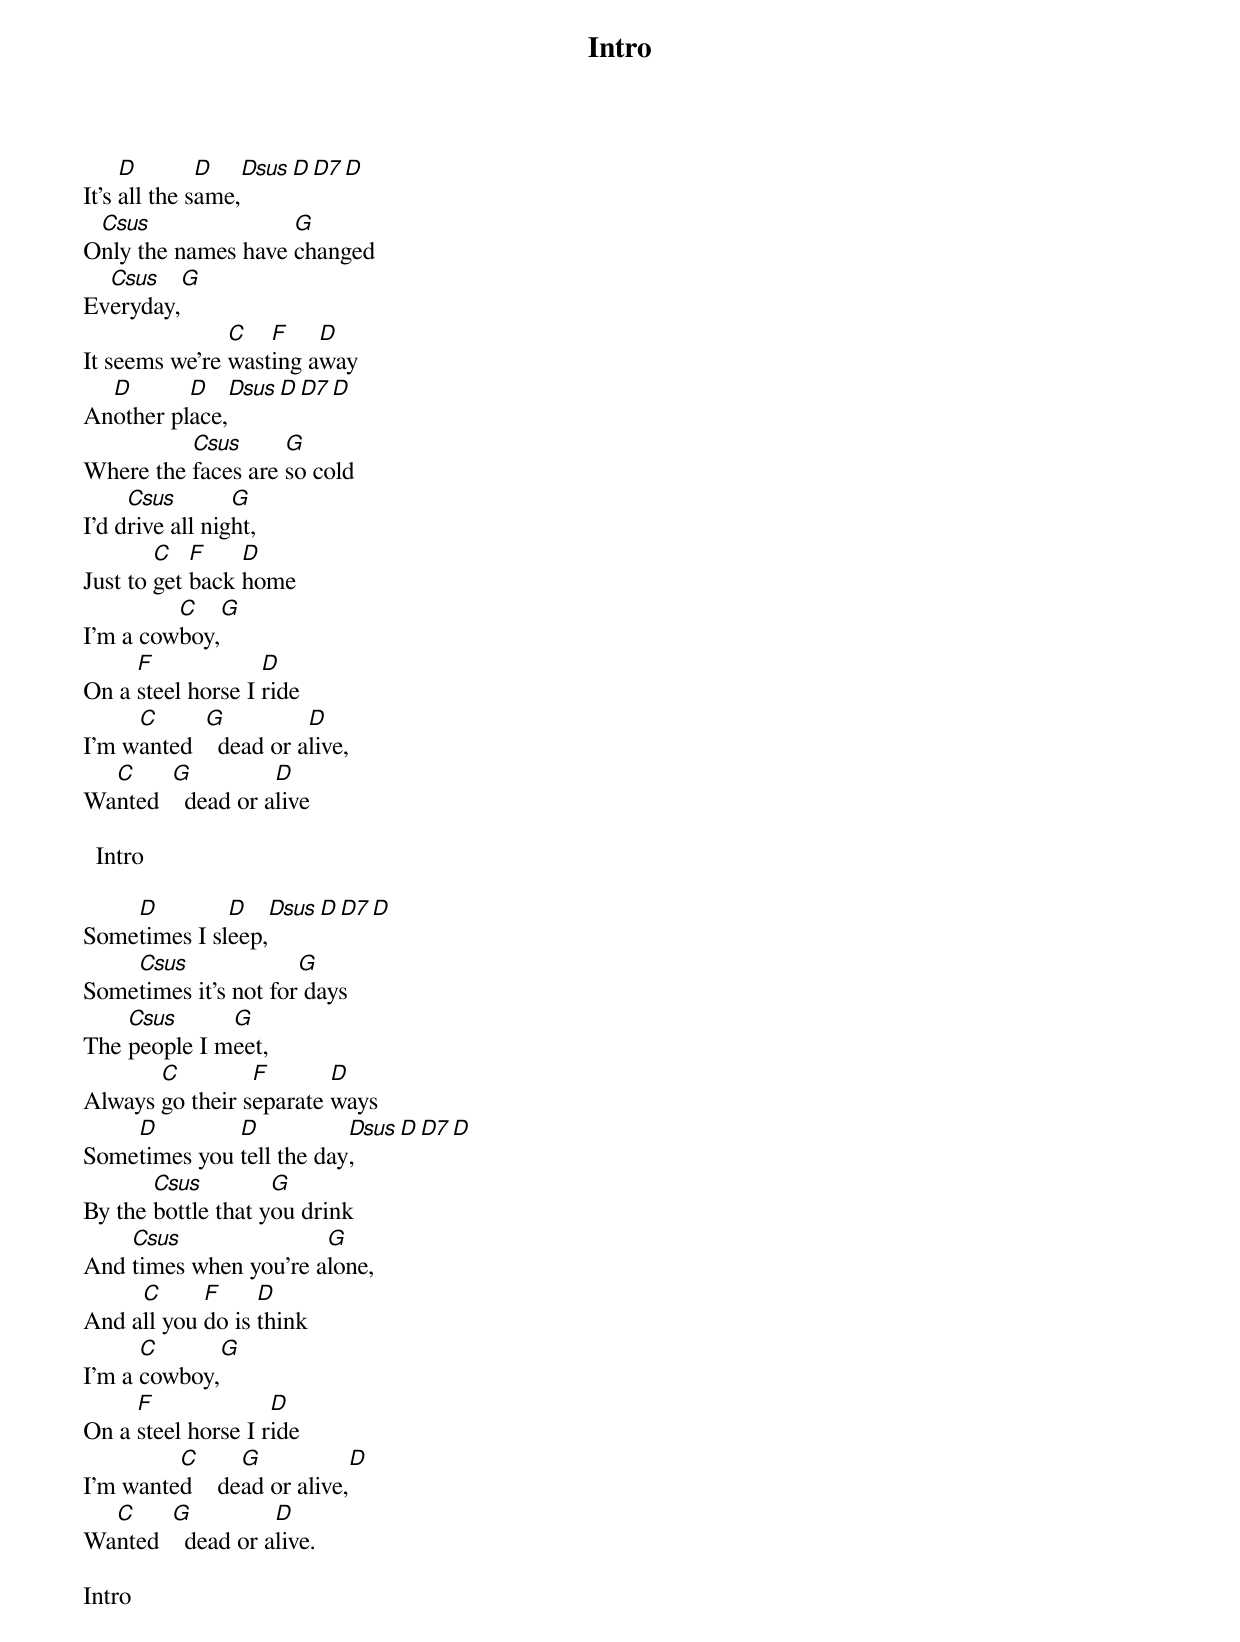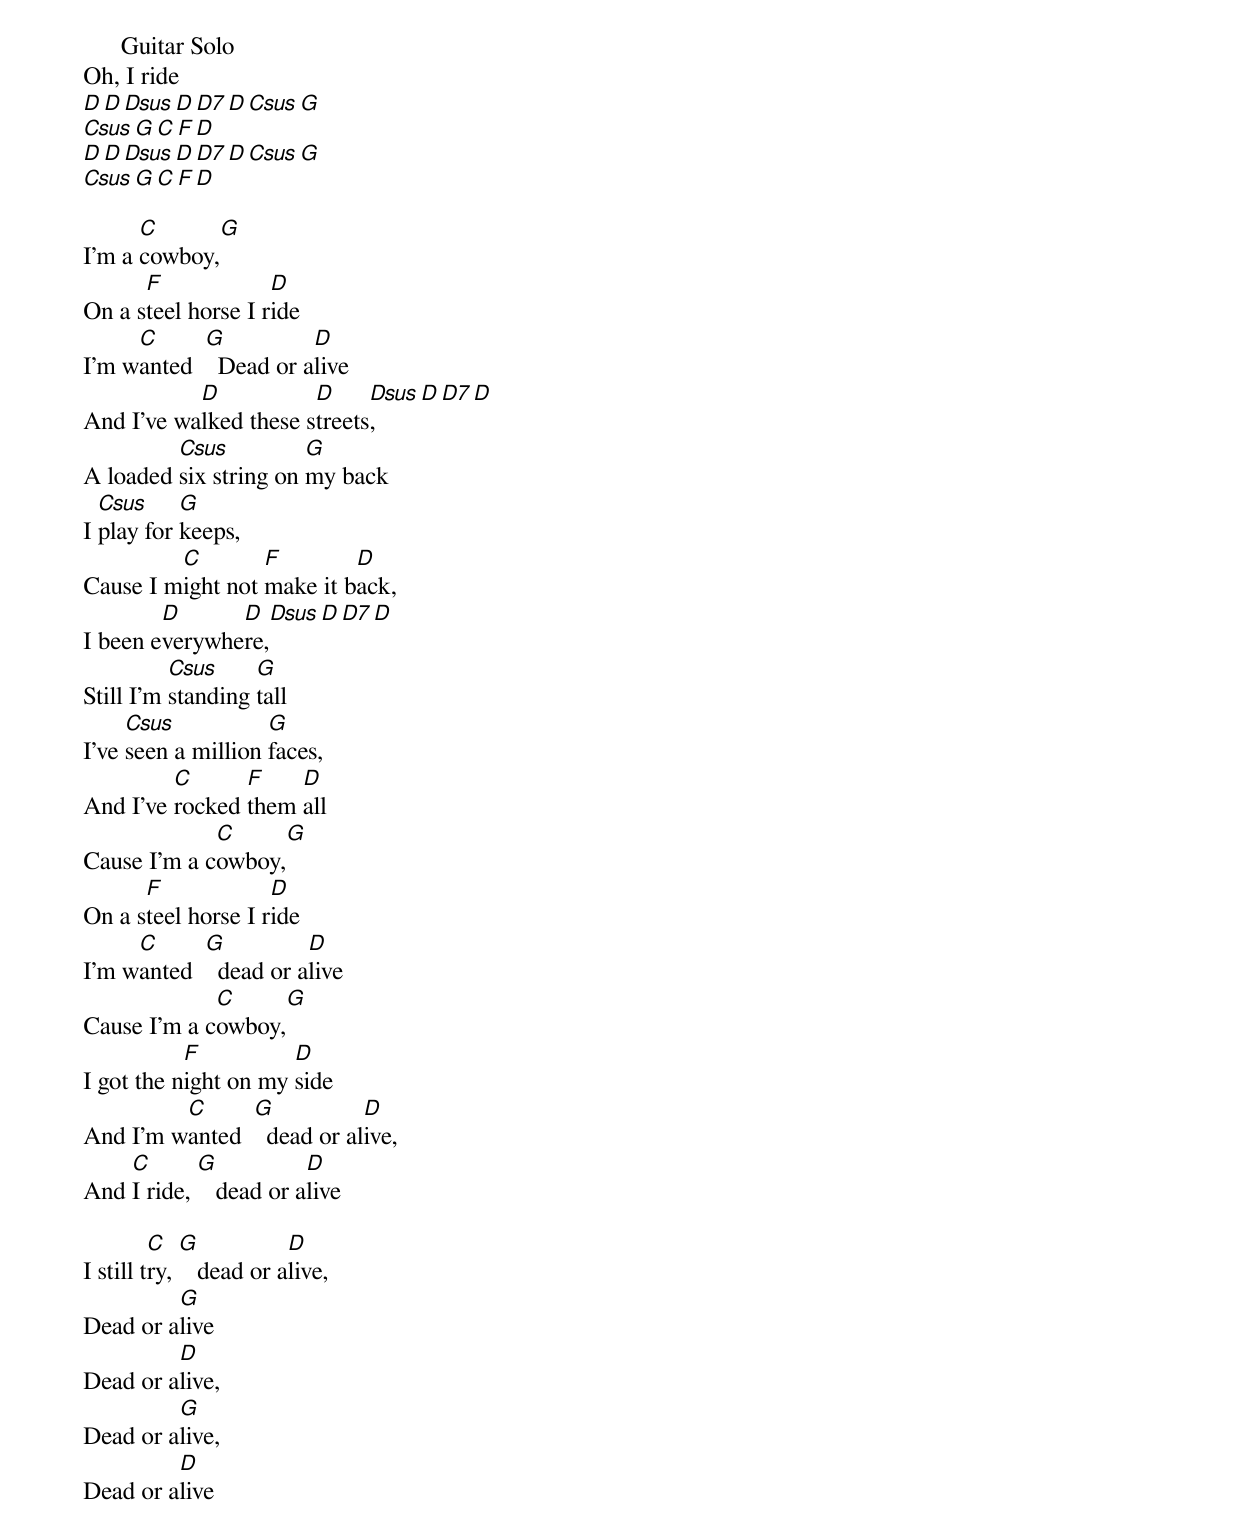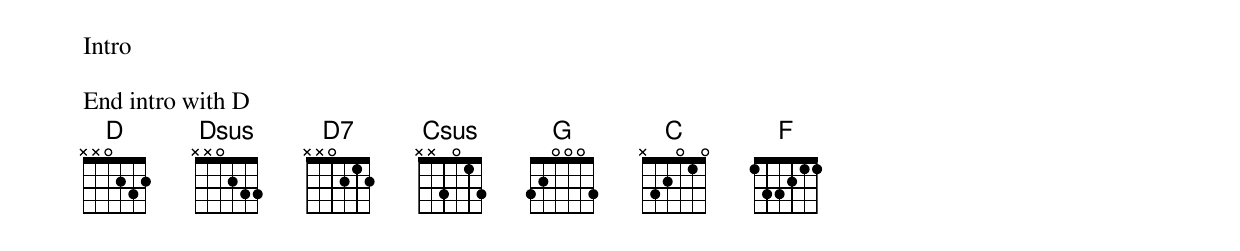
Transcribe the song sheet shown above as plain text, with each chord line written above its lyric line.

        Intro

     D        D   Dsus D D7 D
It's all the same,
 Csus               G
Only the names have changed
  Csus     G
Everyday,
               C   F    D
It seems we're wasting away
  D       D   Dsus D D7 D
Another place,
          Csus      G
Where the faces are so cold
     Csus        G
I'd drive all night,
        C   F    D
Just to get back home
         C       G
I'm a cowboy,
     F             D
On a steel horse I ride
     C      G          D
I'm wanted    dead or alive,
  C     G          D
Wanted    dead or alive

  Intro

    D         D   Dsus D D7 D
Sometimes I sleep,
    Csus              G
Sometimes it's not for days
    Csus      G
The people I meet,
       C         F       D
Always go their separate ways
    D         D           Dsus D D7 D
Sometimes you tell the day,
       Csus         G
By the bottle that you drink
    Csus               G
And times when you're alone,
     C      F     D
And all you do is think
      C          G
I'm a cowboy,
     F              D
On a steel horse I ride
         C      G                 D
I'm wanted    dead or alive,
  C     G          D
Wanted    dead or alive.

Intro

      Guitar Solo
Oh, I ride
      D         D      Dsus D D7 D    Csus                      G
    Csus          G                                     C    F     D
      D         D      Dsus D D7 D    Csus                      G
    Csus          G                                     C    F     D

      C          G
I'm a cowboy,
      F             D
On a steel horse I ride
     C      G          D
I'm wanted    Dead or alive
           D           D     Dsus D D7 D
And I've walked these streets,
         Csus          G
A loaded six string on my back
  Csus     G
I play for keeps,
         C        F        D
Cause I might not make it back,
        D      D  Dsus D D7 D
I been everywhere,
          Csus     G
Still I'm standing tall
     Csus           G
I've seen a million faces,
         C      F    D
And I've rocked them all
             C          G
Cause I'm a cowboy,
      F             D
On a steel horse I ride
     C      G          D
I'm wanted    dead or alive
             C           G
Cause I'm a cowboy,
           F          D
I got the night on my side
         C      G           D
And I'm wanted    dead or alive,
    C       G           D
And I ride,    dead or alive

         C   G           D
I still try,    dead or alive,
         G
Dead or alive
         D
Dead or alive,
         G
Dead or alive,
         D
Dead or alive

Intro

End intro with D
